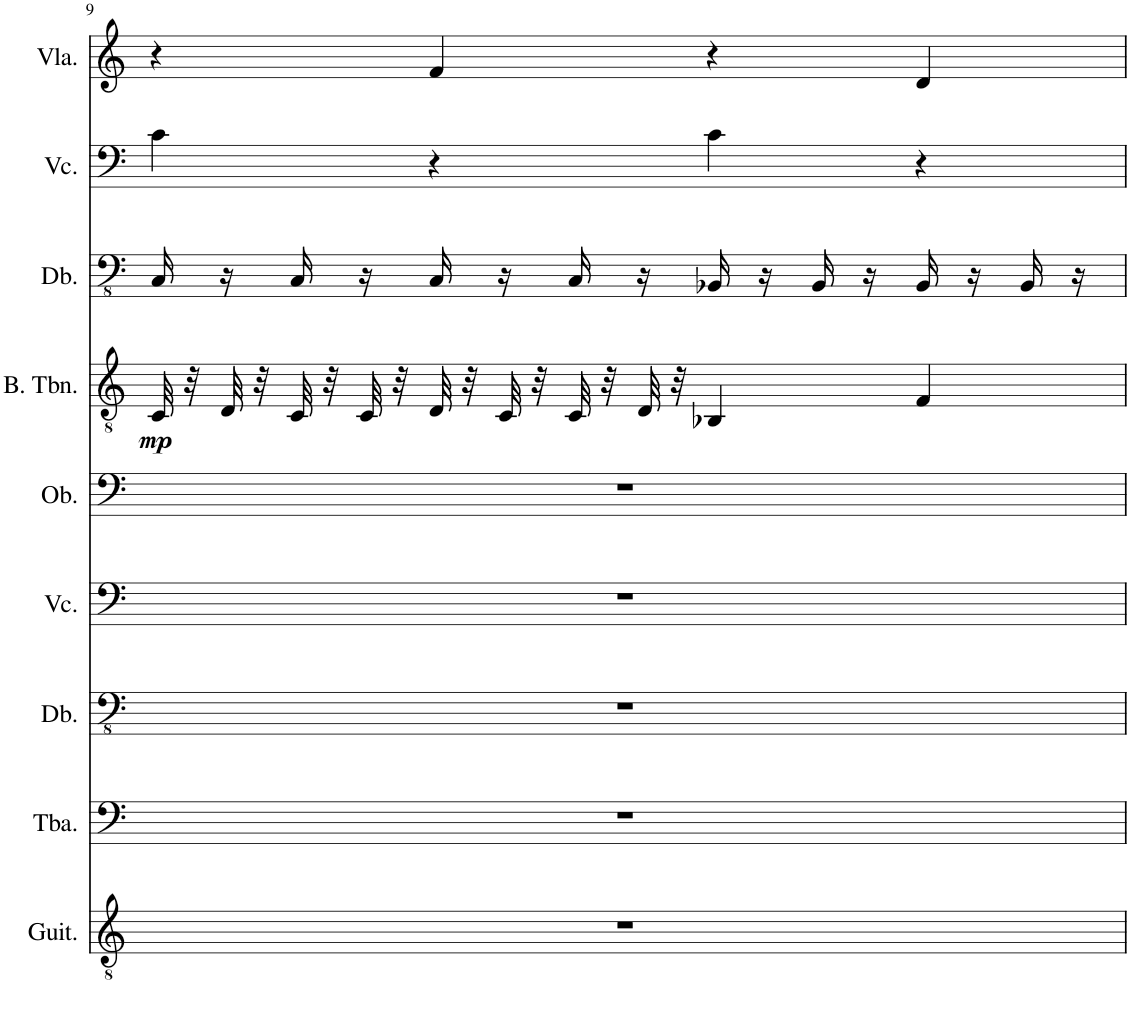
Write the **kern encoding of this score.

**kern	**kern	**kern	**kern	**kern	**kern	**dynam	**kern	**kern	**kern
*part9	*part8	*part7	*part6	*part5	*part4	*part4	*part3	*part2	*part1
*staff9	*staff8	*staff7	*staff6	*staff5	*staff4	*staff4	*staff3	*staff2	*staff1
*I"Classical Guitar	*I"Tuba	*I"Double Bass	*I"Violoncello	*I"Oboe	*I"Bass Trombone	*	*I"Double Bass	*I"Violoncello	*I"Viola
*I'Guit.	*I'Tba.	*I'Db.	*I'Vc.	*I'Ob.	*I'B. Tbn.	*	*I'Db.	*I'Vc.	*I'Vla.
!!LO:PB:g=z
*clefGv2	*clefF4	*clefFv4	*clefF4	*clefF4	*clefGv2	*	*clefFv4	*clefF4	*clefG2
*	*	*Trd7c12	*	*	*	*	*Trd7c12	*	*
*k[]	*k[]	*k[]	*k[]	*k[]	*k[]	*	*k[]	*k[]	*k[]
*M4/4	*M4/4	*M4/4	*M4/4	*M4/4	*M4/4	*	*M4/4	*M4/4	*M4/4
=9	=9	=9	=9	=9	=9	=9	=9	=9	=9
!	!	!	!	!	!	!LO:DY:b	!	!	!
1r	1r	1r	1r	1r	32C/	mp	16CC/	4c\	4r
.	.	.	.	.	32r	.	.	.	.
.	.	.	.	.	32D/	.	16r	.	.
.	.	.	.	.	32r	.	.	.	.
.	.	.	.	.	32C/	.	16CC/	.	.
.	.	.	.	.	32r	.	.	.	.
.	.	.	.	.	32C/	.	16r	.	.
.	.	.	.	.	32r	.	.	.	.
.	.	.	.	.	32D/	.	16CC/	4r	4f/
.	.	.	.	.	32r	.	.	.	.
.	.	.	.	.	32C/	.	16r	.	.
.	.	.	.	.	32r	.	.	.	.
.	.	.	.	.	32C/	.	16CC/	.	.
.	.	.	.	.	32r	.	.	.	.
.	.	.	.	.	32D/	.	16r	.	.
.	.	.	.	.	32r	.	.	.	.
.	.	.	.	.	4BB-X/	.	16BBB-X/	4c\	4r
.	.	.	.	.	.	.	16r	.	.
.	.	.	.	.	.	.	16BBB-/	.	.
.	.	.	.	.	.	.	16r	.	.
.	.	.	.	.	4F/	.	16BBB-/	4r	4d/
.	.	.	.	.	.	.	16r	.	.
.	.	.	.	.	.	.	16BBB-/	.	.
.	.	.	.	.	.	.	16r	.	.
=	=	=	=	=	=	=	=	=	=
*-	*-	*-	*-	*-	*-	*-	*-	*-	*-
